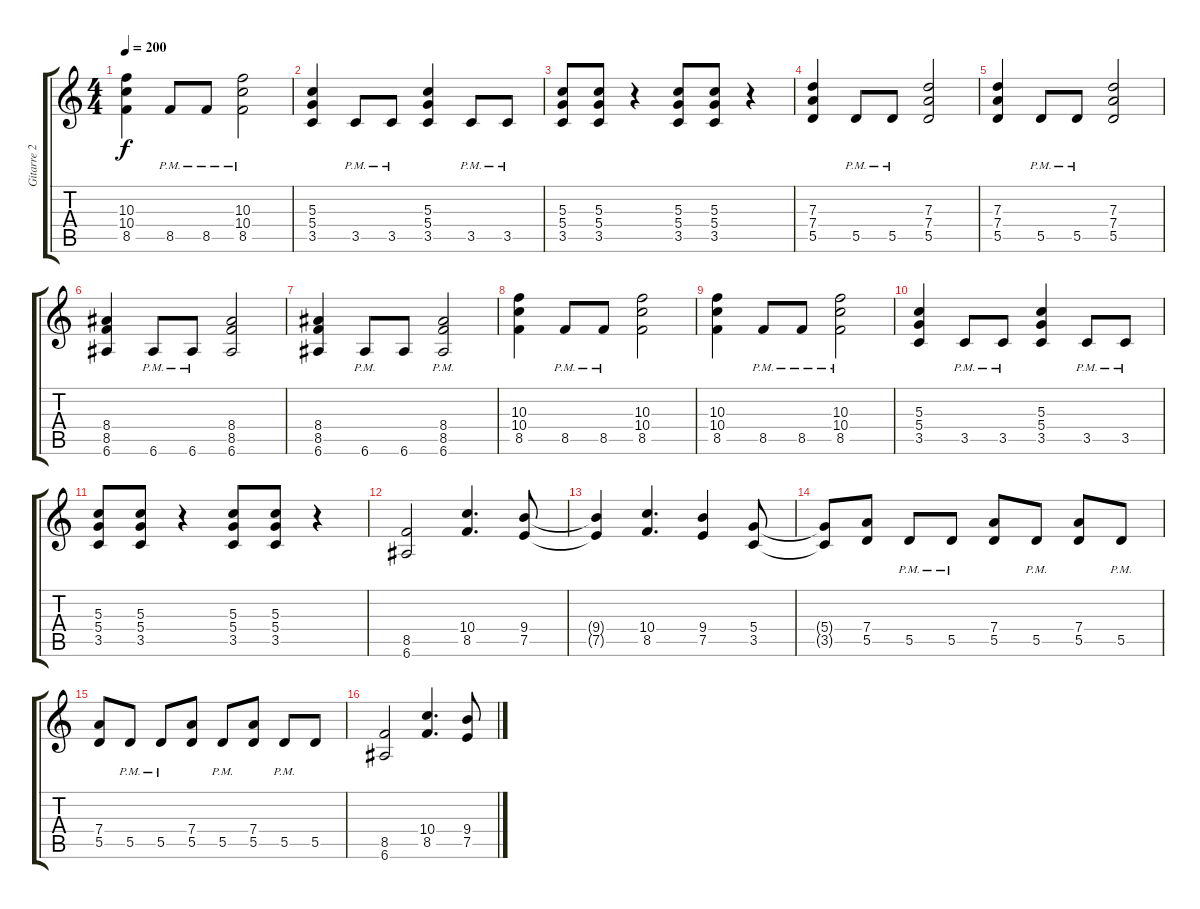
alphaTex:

\track ("Gitarre 2" "Gitarre 2") {instrument overdrivenguitar}
\staff {score tabs}
\tuning (E4 B3 G3 D3 A2 E2) {hide}
\ts (4 4)
\tempo 200
\clef g2
\ks c
(10.3 10.4 8.5).4{dy f} 8.5{pm}.8 8.5{pm}.8 (10.3 10.4 8.5{pm}).2 |
(5.3 5.4 3.5).4 3.5{pm}.8 3.5{pm}.8 (5.3 5.4 3.5).4 3.5{pm}.8 3.5{pm}.8 |
(5.3 5.4 3.5).8 (5.3 5.4 3.5).8 r.4 (5.3 5.4 3.5).8 (5.3 5.4 3.5).8 r.4 |
(7.3 7.4 5.5).4 5.5{pm}.8 5.5{pm}.8 (7.3 7.4 5.5).2 |
(7.3 7.4 5.5).4 5.5{pm}.8 5.5{pm}.8 (7.3 7.4 5.5).2 |
(8.4 8.5 6.6).4 6.6{pm}.8 6.6{pm}.8 (8.4 8.5 6.6).2 |
(8.4 8.5 6.6).4 6.6{pm}.8 6.6.8 (8.4 8.5{pm} 6.6).2 |
(10.3 10.4 8.5).4 8.5{pm}.8 8.5{pm}.8 (10.3 10.4 8.5).2 |
(10.3 10.4 8.5).4 8.5{pm}.8 8.5{pm}.8 (10.3 10.4 8.5{pm}).2 |
(5.3 5.4 3.5).4 3.5{pm}.8 3.5{pm}.8 (5.3 5.4 3.5).4 3.5{pm}.8 3.5{pm}.8 |
(5.3 5.4 3.5).8 (5.3 5.4 3.5).8 r.4 (5.3 5.4 3.5).8 (5.3 5.4 3.5).8 r.4 |
(8.5 6.6).2 (10.4 8.5).4{d} (9.4 7.5).8 |
(9.4{t} 7.5{t}).4 (10.4 8.5).4{d} (9.4 7.5).4 (5.4 3.5).8 |
(5.4{t} 3.5{t}).8 (7.4 5.5).8 5.5{pm}.8 5.5{pm}.8 (7.4 5.5).8 5.5{pm}.8 (7.4 5.5).8 5.5{pm}.8 |
(7.4 5.5).8 5.5{pm}.8 5.5{pm}.8 (7.4 5.5).8 5.5{pm}.8 (7.4 5.5).8 5.5{pm}.8 5.5.8 |
(8.5 6.6).2 (10.4 8.5).4{d} (9.4 7.5).8
